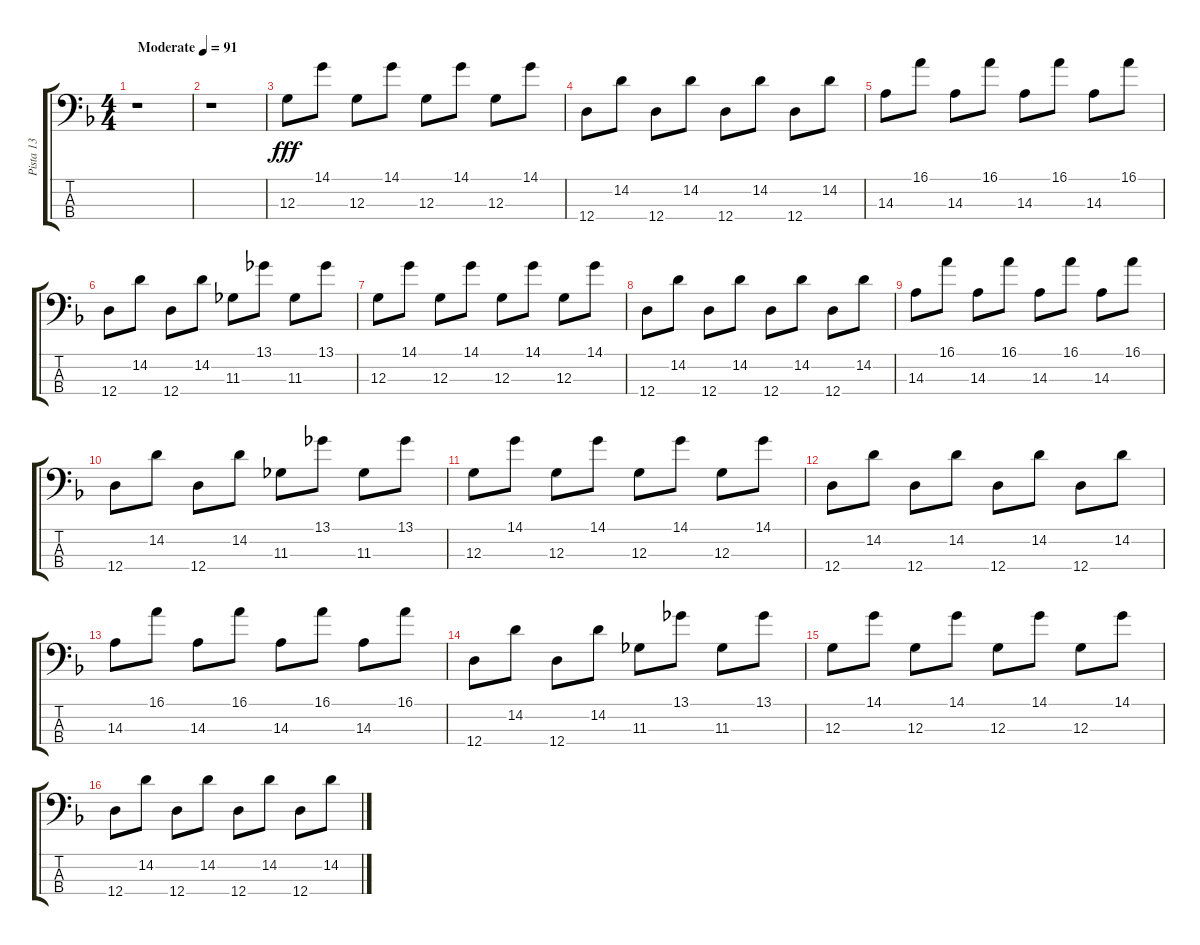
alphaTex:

\track ("Pista 13" "Pista 13") {instrument synthbass1}
\staff {score tabs}
\tuning (F2 C2 G1 D1) {hide}
\ts (4 4)
\tempo (91 "Moderate")
\clef f4
\ks f
r.1{dy fff instrument synthbass1} |
r.1 |
12.3.8{volume 4} 14.1.8 12.3.8 14.1.8 12.3.8 14.1.8 12.3.8 14.1.8 |
12.4.8 14.2.8 12.4.8 14.2.8 12.4.8 14.2.8 12.4.8 14.2.8 |
14.3.8 16.1.8 14.3.8 16.1.8 14.3.8 16.1.8 14.3.8 16.1.8 |
12.4.8 14.2.8 12.4.8 14.2.8 11.3.8 13.1.8 11.3.8 13.1.8 |
12.3.8 14.1.8 12.3.8 14.1.8 12.3.8 14.1.8 12.3.8 14.1.8 |
12.4.8 14.2.8 12.4.8 14.2.8 12.4.8 14.2.8 12.4.8 14.2.8 |
14.3.8 16.1.8 14.3.8 16.1.8 14.3.8 16.1.8 14.3.8 16.1.8 |
12.4.8 14.2.8 12.4.8 14.2.8 11.3.8 13.1.8 11.3.8 13.1.8 |
12.3.8 14.1.8 12.3.8 14.1.8 12.3.8 14.1.8 12.3.8 14.1.8 |
12.4.8 14.2.8 12.4.8 14.2.8 12.4.8 14.2.8 12.4.8 14.2.8 |
14.3.8 16.1.8 14.3.8 16.1.8 14.3.8 16.1.8 14.3.8 16.1.8 |
12.4.8 14.2.8 12.4.8 14.2.8 11.3.8 13.1.8 11.3.8 13.1.8 |
12.3.8 14.1.8 12.3.8 14.1.8 12.3.8 14.1.8{volume 4} 12.3.8{volume 4} 14.1.8{volume 4} |
12.4.8{volume 4} 14.2.8{volume 3} 12.4.8{volume 3} 14.2.8{volume 3} 12.4.8{volume 3} 14.2.8{volume 2} 12.4.8{volume 2} 14.2.8{volume 2}
